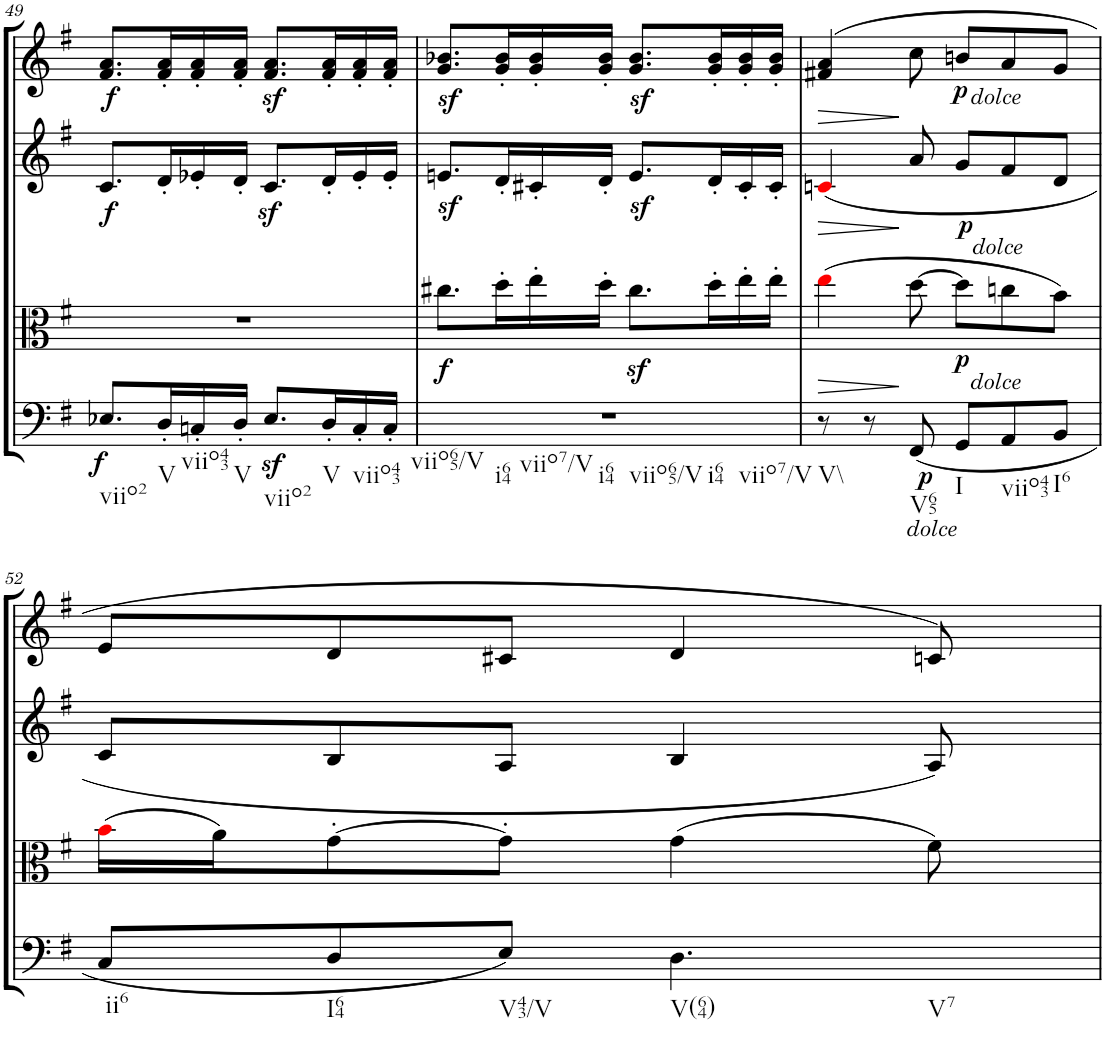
**kern	**dynam	**kern	**dynam	**kern	**dynam	**kern	**dynam
*part4	*part4	*part3	*part3	*part2	*part2	*part1	*part1
*staff4	*staff4	*staff3	*staff3	*staff2	*staff2	*staff1	*staff1
*I"Violoncello.	*	*I"Viola	*	*I"Violin II.	*	*I"Violin I.	*
*I'Vc	*	*I'Vla	*	*I'Vln	*	*I'Vln	*
!!LO:PB:g=z
*clefF4	*	*clefC3	*	*clefG2	*	*clefG2	*
*k[f#]	*	*k[f#]	*	*k[f#]	*	*k[f#]	*
*M6/8	*	*M6/8	*	*M6/8	*	*M6/8	*
=49	=49	=49	=49	=49	=49	=49	=49
!LO:TX:b:t=viio2	!	!	!	!	!	!	!
!	!LO:DY:b	!	!	!	!LO:DY:b	!	!LO:DY:b
8.E-X/L	f	2.r	.	8.c/L	f	8.f#/ 8.a/L	f
!LO:TX:b:t=V	!	!	!	!	!	!	!
16D'/L	.	.	.	16d'/L	.	16f#/' 16a/'L	.
!LO:TX:b:t=viio43	!	!	!	!	!	!	!
16Cn'/	.	.	.	16e-X'/	.	16f#/' 16a/'	.
!LO:TX:b:t=V	!	!	!	!	!	!	!
16D'/JJ	.	.	.	16d'/JJ	.	16f#/' 16a/'JJ	.
!LO:TX:b:t=viio2	!	!	!	!	!	!	!
8.E-z</L	.	.	.	8.cz</L	.	8.f#/z< 8.a/z<L	.
!LO:TX:b:t=V	!	!	!	!	!	!	!
16D'/L	.	.	.	16d'/L	.	16f#/' 16a/'L	.
!LO:TX:b:t=viio43	!	!	!	!	!	!	!
16C'/	.	.	.	16e-'/	.	16f#/' 16a/'	.
16C'/JJ	.	.	.	16e-'/JJ	.	16f#/' 16a/'JJ	.
=50	=50	=50	=50	=50	=50	=50	=50
!LO:TX:b:t=viio65/V	!	!	!	!	!	!	!
!LO:TX:b:t=i64	!	!	!	!	!	!	!
!LO:TX:b:t=viio7/V	!	!	!	!	!	!	!
!LO:TX:b:t=i64	!	!	!	!	!	!	!
!LO:TX:b:t=viio65/V	!	!	!	!	!	!	!
!LO:TX:b:t=i64	!	!	!	!	!	!	!
!LO:TX:b:t=viio7/V	!	!	!	!	!	!	!
!	!	!	!LO:DY:b	!	!	!	!
2.r	.	8.cc#X\L	f	8.enz</L	.	8.g/z< 8.b-X/z<L	.
.	.	16dd'\L	.	16d'/L	.	16g/' 16b-/'L	.
.	.	16ee'\	.	16c#X'/	.	16g/' 16b-/'	.
.	.	16dd'\JJ	.	16d'/JJ	.	16g/' 16b-/'JJ	.
.	.	8.cc#z<\L	.	8.ez</L	.	8.g/z< 8.b-/z<L	.
.	.	16dd'\L	.	16d'/L	.	16g/' 16b-/'L	.
.	.	16ee'\	.	16c#'/	.	16g/' 16b-/'	.
.	.	16ee'\JJ	.	16c#'/JJ	.	16g/' 16b-/'JJ	.
=51	=51	=51	=51	=51	=51	=51	=51
!LO:TX:b:t=V\\	!	!	!	!	!	!	!
!	!	!	!LO:HP:b	!	!LO:HP:b	!	!LO:HP:b
8r	.	(4eei\	>	(4cni/	>	(4f#X/ 4a/	>
8r	.	.	.	.	.	.	.
!LO:TX:b:t=V65	!	!	!	!	!	!	!
!	!LO:DY:b	!	!	!	!	!	!
(8FF#/	p	[8dd\	]	8a/	]	8cc\	]
!	!	!	!	!	!	!LO:TX:b:i:t=dolce	!
!	!	!	!	!LO:TX:b:i:t=dolce	!	!	!
!	!	!LO:TX:b:i:t=dolce	!	!	!	!	!
!LO:TX:b:i:t=dolce	!	!	!	!	!	!	!
!LO:TX:b:t=I	!	!	!	!	!	!	!
!	!	!	!LO:DY:b	!	!LO:DY:b	!	!LO:DY:b
8GG/L	.	8dd\L]	p	8g/L	p	8bn/L	p
!LO:TX:b:t=viio43	!	!	!	!	!	!	!
8AA/	.	8ccn\	.	8f#/	.	8a/	.
!LO:TX:b:t=I6	!	!	!	!	!	!	!
8BB/J	.	8b\J)	.	8d/J	.	8g/J	.
!!LO:LB:g=z
=52	=52	=52	=52	=52	=52	=52	=52
!LO:TX:b:t=ii6	!	!	!	!	!	!	!
8C/L	.	(16bi\LL	.	8c/L	.	8e/L	.
.	.	16a\J)	.	.	.	.	.
!LO:TX:b:t=I64	!	!	!	!	!	!	!
8D/	.	[8g'\	.	8B/	.	8d/	.
!LO:TX:b:t=V43/V	!	!	!	!	!	!	!
8E/J)	.	8g'\J]	.	8A/J	.	8c#X/J	.
!LO:TX:b:t=V(64)	!	!	!	!	!	!	!
!LO:TX:b:t=V7	!	!	!	!	!	!	!
4.D\	.	(4g\	.	4B/	.	4d/	.
.	.	8f#\)	.	8A/)	.	8cn/)	.
=	=	=	=	=	=	=	=
*-	*-	*-	*-	*-	*-	*-	*-
